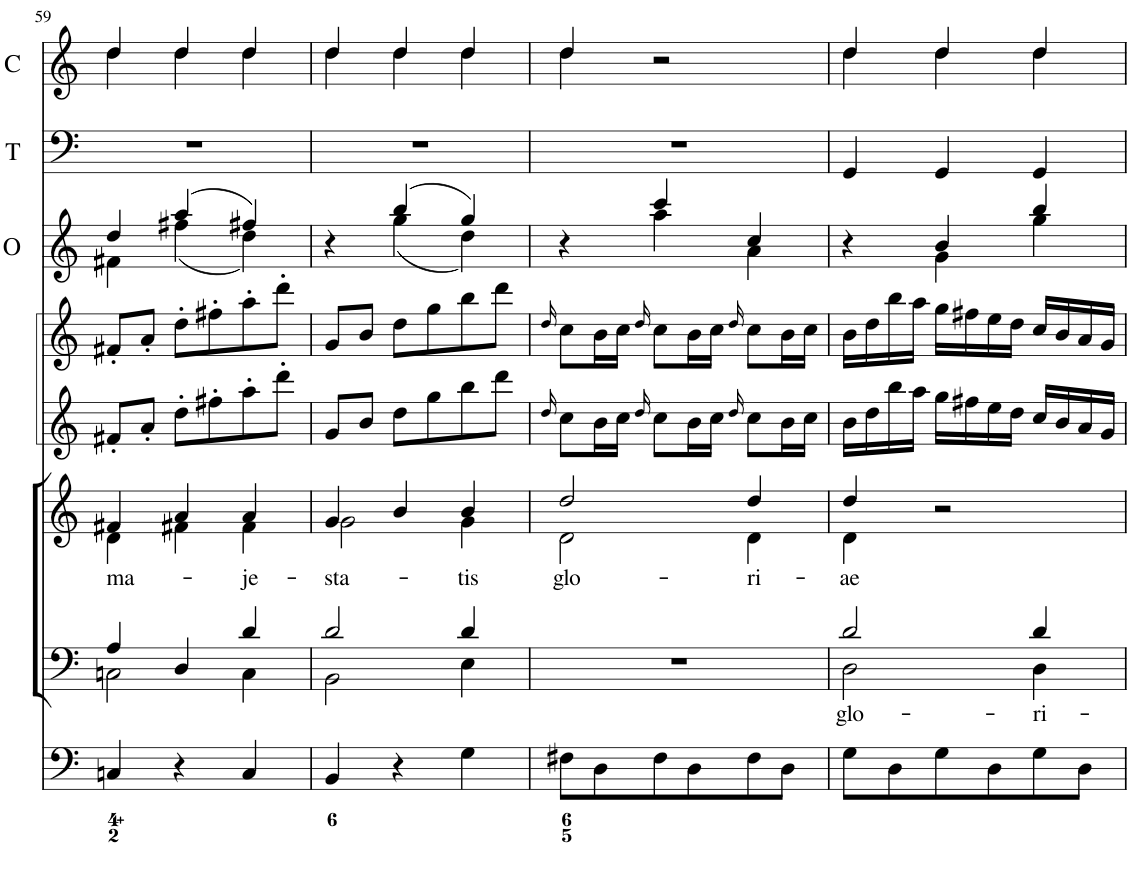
**kern	**kern	**text	**kern	**text	**kern	**kern	**kern	**kern	**kern
*part8	*part7	*part7	*part6	*part6	*part5	*part4	*part3	*part2	*part1
*staff8	*staff7	*staff7	*staff6	*staff6	*staff5	*staff4	*staff3	*staff2	*staff1
*I"Organ	*I"Voice	*	*I"Voice	*	*I"Violino 2	*I"Violino 1	*I"Oboi	*I"Timpani	*I"Clarini
*	*	*	*	*	*I'Vln	*I'Vln	*I'O	*I'T	*I'C
!!LO:PB:g=z
*clefF4	*clefF4	*	*clefG2	*	*clefG2	*clefG2	*clefG2	*clefF4	*clefG2
*k[]	*k[]	*	*k[]	*	*k[]	*k[]	*k[]	*k[]	*k[]
*M3/4	*M3/4	*	*M3/4	*	*M3/4	*M3/4	*M3/4	*M3/4	*M3/4
=59	=59	=59	=59	=59	=59	=59	=59	=59	=59
*	*^	*	*	*	*	*	*	*	*
!	!	!	!	!	!LO:LY:b	!	!	!	!	!
*	*	*	*	*^	*	*	*	*^	*	*^
4Cn/	4A/	2Cn\	.	4f#X/	4d\	ma-	8f#X'/L	8f#X'/L	4dd/	4f#X\	2.r	4dd/	4dd\
.	.	.	.	.	.	.	8a'/J	8a'/J	.	.	.	.	.
4r	4D/	.	.	4a/	4f#X\	.	8dd'\L	8dd'\L	(4aa/	(4ff#X\	.	4dd/	4dd\
.	.	.	.	.	.	.	8ff#X'\	8ff#X'\	.	.	.	.	.
!	!	!	!	!	!	!LO:LY:b	!	!	!	!	!	!	!
4C/	4d/	4C\	.	4a/	4f#\	-je-	8aa'\	8aa'\	4ff#X/)	4dd\)	.	4dd/	4dd\
.	.	.	.	.	.	.	8ddd'\J	8ddd'\J	.	.	.	.	.
=60	=60	=60	=60	=60	=60	=60	=60	=60	=60	=60	=60	=60	=60
!	!	!	!	!	!	!LO:LY:b	!	!	!	!	!	!	!
4BB/	2d/	2BB\	.	4g/	2g\	-sta-	8g/L	8g/L	4r	4ryy	2.r	4dd/	4dd\
.	.	.	.	.	.	.	8b/J	8b/J	.	.	.	.	.
4r	.	.	.	4b/	.	.	8dd\L	8dd\L	(4bb/	(4gg\	.	4dd/	4dd\
.	.	.	.	.	.	.	8gg\	8gg\	.	.	.	.	.
!	!	!	!	!	!	!LO:LY:b	!	!	!	!	!	!	!
4G\	4d/	4E\	.	4b/	4g\	-tis	8bb\	8bb\	4gg/)	4dd\)	.	4dd/	4dd\
.	.	.	.	.	.	.	8ddd\J	8ddd\J	.	.	.	.	.
*	*v	*v	*	*	*	*	*	*	*	*	*	*	*
=61	=61	=61	=61	=61	=61	=61	=61	=61	=61	=61	=61	=61
.	.	.	.	.	.	16qdd/	16qdd/	.	.	.	.	.
!	!	!	!	!	!LO:LY:b	!	!	!	!	!	!	!
8F#X\L	2.r	.	2dd/	2d\	glo-	8cc\L	8cc\L	4r	4ryy	2.r	4dd/	4dd\
8D\	.	.	.	.	.	16b\L	16b\L	.	.	.	.	.
.	.	.	.	.	.	16cc\JJ	16cc\JJ	.	.	.	.	.
.	.	.	.	.	.	16qdd/	16qdd/	.	.	.	.	.
8F#\	.	.	.	.	.	8cc\L	8cc\L	4ccc/	4aa\	.	2r	2ryy
8D\	.	.	.	.	.	16b\L	16b\L	.	.	.	.	.
.	.	.	.	.	.	16cc\JJ	16cc\JJ	.	.	.	.	.
.	.	.	.	.	.	16qdd/	16qdd/	.	.	.	.	.
!	!	!	!	!	!LO:LY:b	!	!	!	!	!	!	!
8F#\	.	.	4dd/	4d\	-ri-	8cc\L	8cc\L	4cc/	4a\	.	.	.
8D\J	.	.	.	.	.	16b\L	16b\L	.	.	.	.	.
.	.	.	.	.	.	16cc\JJ	16cc\JJ	.	.	.	.	.
=62	=62	=62	=62	=62	=62	=62	=62	=62	=62	=62	=62	=62
!	!	!LO:LY:b	!	!	!LO:LY:b	!	!	!	!	!	!	!
*	*^	*	*	*	*	*	*	*	*	*	*	*
8G\L	2d/	2D\	glo-	4dd/	4d\	-ae	16b\LL	16b\LL	4r	4ryy	4GG/	4dd/	4dd\
.	.	.	.	.	.	.	16dd\	16dd\	.	.	.	.	.
8D\	.	.	.	.	.	.	16bb\	16bb\	.	.	.	.	.
.	.	.	.	.	.	.	16aa\JJ	16aa\JJ	.	.	.	.	.
8G\	.	.	.	2r	2ryy	.	16gg\LL	16gg\LL	4b/	4g\	4GG/	4dd/	4dd\
.	.	.	.	.	.	.	16ff#X\	16ff#X\	.	.	.	.	.
8D\	.	.	.	.	.	.	16ee\	16ee\	.	.	.	.	.
.	.	.	.	.	.	.	16dd\JJ	16dd\JJ	.	.	.	.	.
!	!	!	!LO:LY:b	!	!	!	!	!	!	!	!	!	!
8G\	4d/	4D\	-ri-	.	.	.	16cc/LL	16cc/LL	4bb/	4gg\	4GG/	4dd/	4dd\
.	.	.	.	.	.	.	16b/	16b/	.	.	.	.	.
8D\J	.	.	.	.	.	.	16a/	16a/	.	.	.	.	.
.	.	.	.	.	.	.	16g/JJ	16g/JJ	.	.	.	.	.
*	*v	*v	*	*	*	*	*	*	*v	*v	*	*v	*v
*	*	*	*v	*v	*	*	*	*	*	*
=	=	=	=	=	=	=	=	=	=
*-	*-	*-	*-	*-	*-	*-	*-	*-	*-
